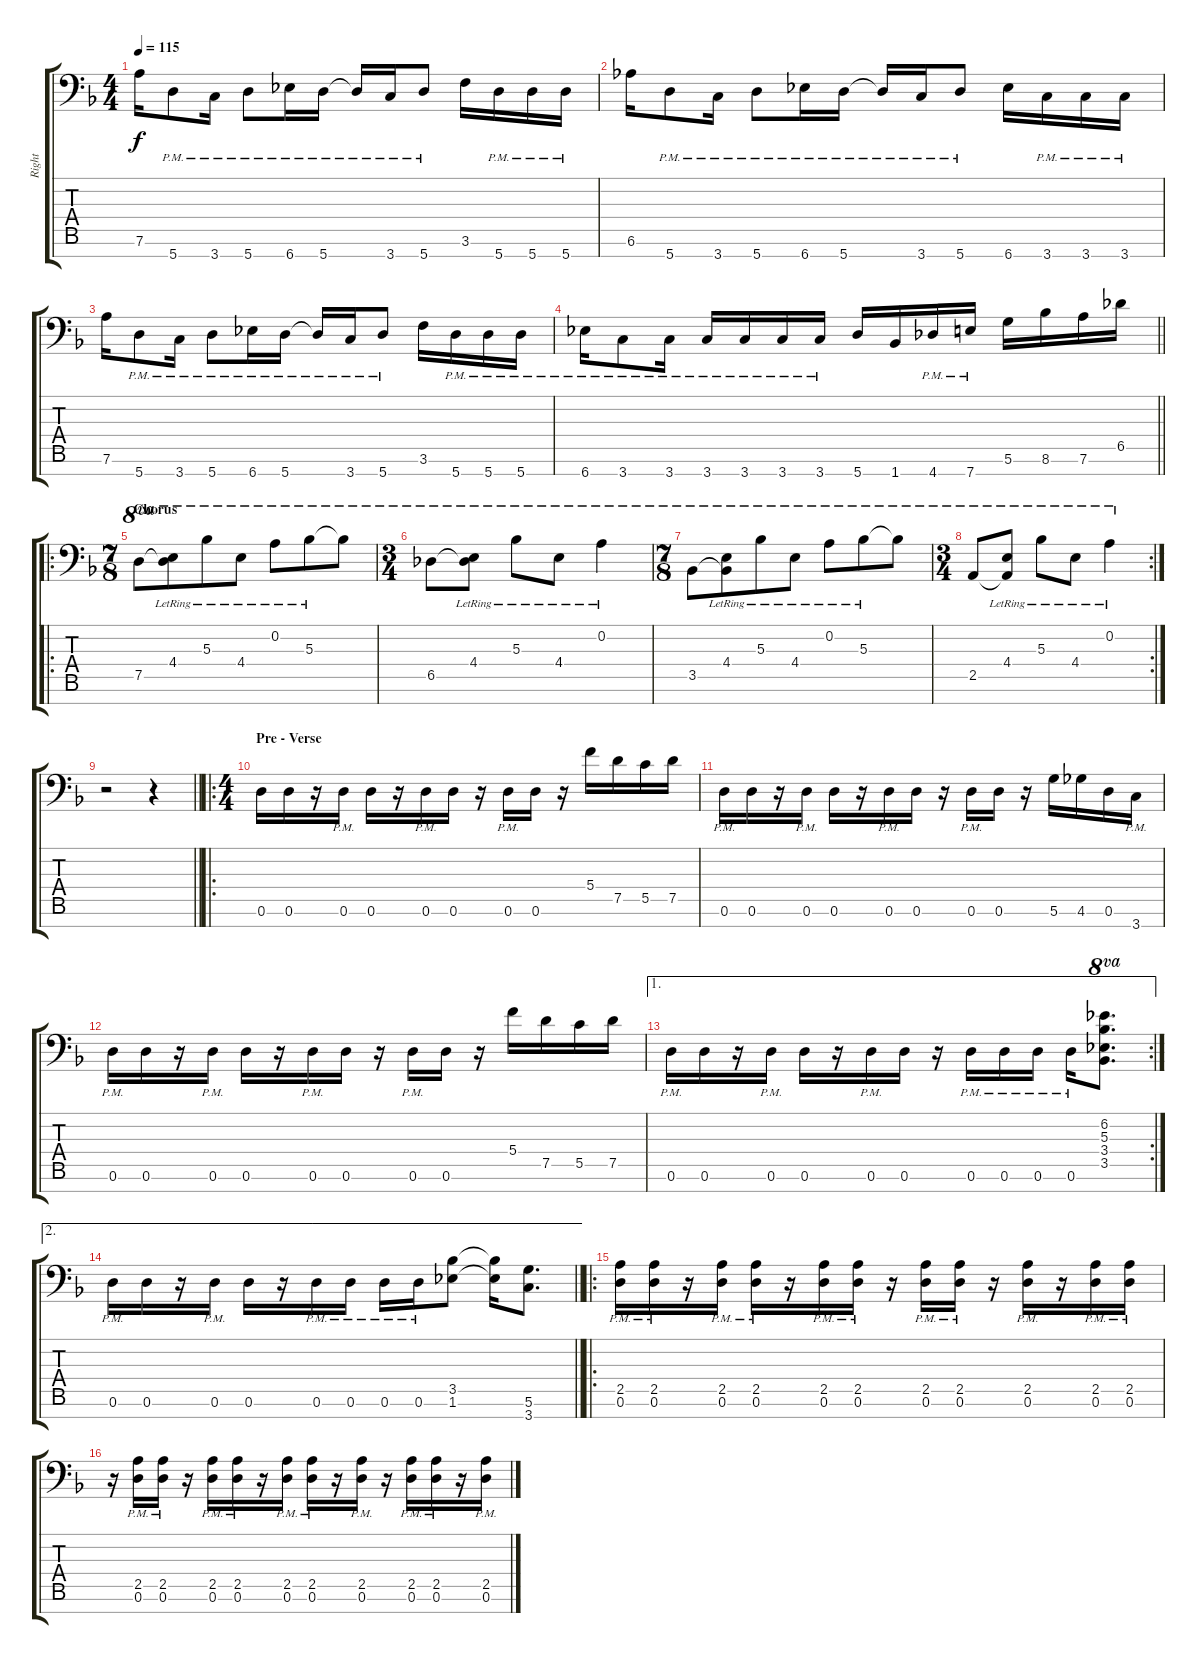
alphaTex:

\track ("Right" "Right") {instrument overdrivenguitar}
\staff {score tabs}
\tuning (D4 A3 F3 C3 G2 D2 A1) {hide}
\ts (4 4)
\tempo 115
\clef f4
\ks f
7.6.16{dy f} 5.7{pm}.8 3.7{pm}.16 5.7{pm}.8 6.7{pm}.16 5.7{pm}.16 5.7{pm t}.16 3.7{pm}.16 5.7{pm}.8 3.6.16 5.7{pm}.16 5.7{pm}.16 5.7{pm}.16 |
6.6.16 5.7{pm}.8 3.7{pm}.16 5.7{pm}.8 6.7{pm}.16 5.7{pm}.16 5.7{pm t}.16 3.7{pm}.16 5.7{pm}.8 6.7.16 3.7{pm}.16 3.7{pm}.16 3.7{pm}.16 |
7.6.16 5.7{pm}.8 3.7{pm}.16 5.7{pm}.8 6.7{pm}.16 5.7{pm}.16 5.7{pm t}.16 3.7{pm}.16 5.7{pm}.8 3.6.16 5.7{pm}.16 5.7{pm}.16 5.7{pm}.16 |
\barLineRight lightlight
6.7{pm}.16 3.7{pm}.8 3.7{pm}.16 3.7{pm}.16 3.7{pm}.16 3.7{pm}.16 3.7{pm}.16 5.7.16 1.7.16 4.7{pm}.16 7.7{pm}.16 5.6.16 8.6.16 7.6.16 6.5.16 |
\ro
\ts (7 8)
\section ("" "Chorus")
7.5.8{ot 8va} (4.4{lr} 7.5{t}).8{ot 8va} 5.3{lr}.8{ot 8va} 4.4{lr}.8{ot 8va} 0.2{lr}.8{ot 8va} 5.3{lr}.8{ot 8va} 5.3{t}.8{ot 8va} |
\ts (3 4)
6.5.8{ot 8va} (4.4{lr} 6.5{t}).8{ot 8va} 5.3{lr}.8{ot 8va} 4.4{lr}.8{ot 8va} 0.2{lr}.4{ot 8va} |
\ts (7 8)
3.5.8{ot 8va} (4.4{lr} 3.5{t}).8{ot 8va} 5.3{lr}.8{ot 8va} 4.4{lr}.8{ot 8va} 0.2{lr}.8{ot 8va} 5.3{lr}.8{ot 8va} 5.3{t}.8{ot 8va} |
\rc 2
\ts (3 4)
2.5.8{ot 8va} (4.4{lr} 2.5{t}).8{ot 8va} 5.3{lr}.8{ot 8va} 4.4{lr}.8{ot 8va} 0.2{lr}.4{ot 8va} |
\barLineRight lightlight
r.2 r.4 |
\ro
\ts (4 4)
\section ("" "Pre - Verse")
0.6.16 0.6.16 r.16 0.6{pm}.16 0.6.16 r.16 0.6{pm}.16 0.6.16 r.16 0.6{pm}.16 0.6.16 r.16 5.4.16 7.5.16 5.5.16 7.5.16 |
0.6{pm}.16 0.6.16 r.16 0.6{pm}.16 0.6.16 r.16 0.6{pm}.16 0.6.16 r.16 0.6{pm}.16 0.6.16 r.16 5.6.16 4.6.16 0.6.16 3.7{pm}.16 |
0.6{pm}.16 0.6.16 r.16 0.6{pm}.16 0.6.16 r.16 0.6{pm}.16 0.6.16 r.16 0.6{pm}.16 0.6.16 r.16 5.4.16 7.5.16 5.5.16 7.5.16 |
\ae 1
\rc 2
0.6{pm}.16 0.6.16 r.16 0.6{pm}.16 0.6.16 r.16 0.6{pm}.16 0.6.16 r.16 0.6{pm}.16 0.6{pm}.16 0.6{pm}.16 0.6{pm}.16 (6.2 5.3 3.4 3.5).8{d ot 8va} |
\ae 2
\barLineRight lightlight
0.6{pm}.16 0.6.16 r.16 0.6{pm}.16 0.6.16 r.16 0.6{pm}.16 0.6{pm}.16 0.6{pm}.16 0.6{pm}.16 (3.5 1.6).8 (3.5{t} 1.6{t}).16 (5.6 3.7).8{d} |
\ro
(2.5{pm} 0.6{pm}).16 (2.5{pm} 0.6{pm}).16 r.16 (2.5{pm} 0.6{pm}).16 (2.5{pm} 0.6{pm}).16 r.16 (2.5{pm} 0.6{pm}).16 (2.5{pm} 0.6{pm}).16 r.16 (2.5{pm} 0.6{pm}).16 (2.5{pm} 0.6{pm}).16 r.16 (2.5{pm} 0.6{pm}).16 r.16 (2.5{pm} 0.6{pm}).16 (2.5{pm} 0.6{pm}).16 |
r.16 (2.5{pm} 0.6{pm}).16 (2.5{pm} 0.6{pm}).16 r.16 (2.5{pm} 0.6{pm}).16 (2.5{pm} 0.6{pm}).16 r.16 (2.5{pm} 0.6{pm}).16 (2.5{pm} 0.6{pm}).16 r.16 (2.5{pm} 0.6{pm}).16 r.16 (2.5{pm} 0.6{pm}).16 (2.5{pm} 0.6{pm}).16 r.16 (2.5{pm} 0.6{pm}).16
